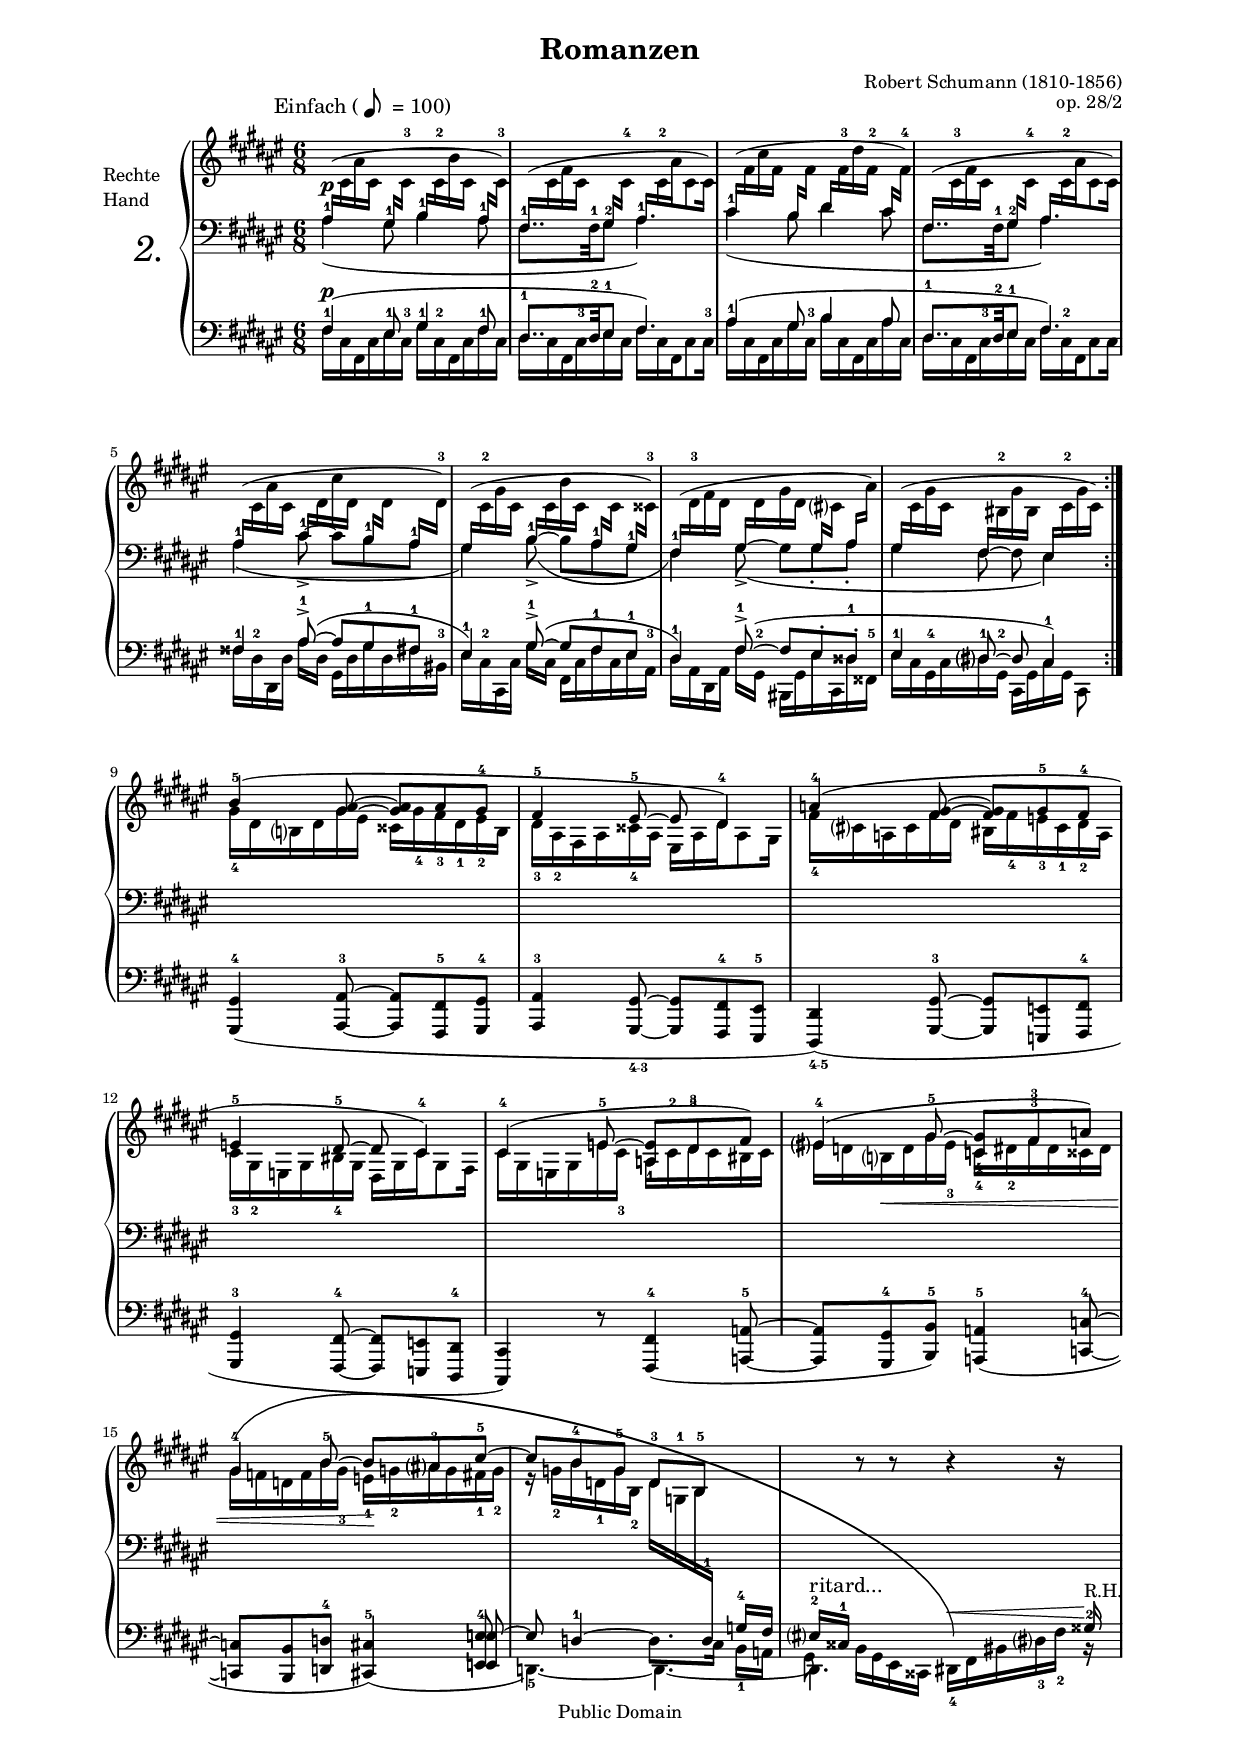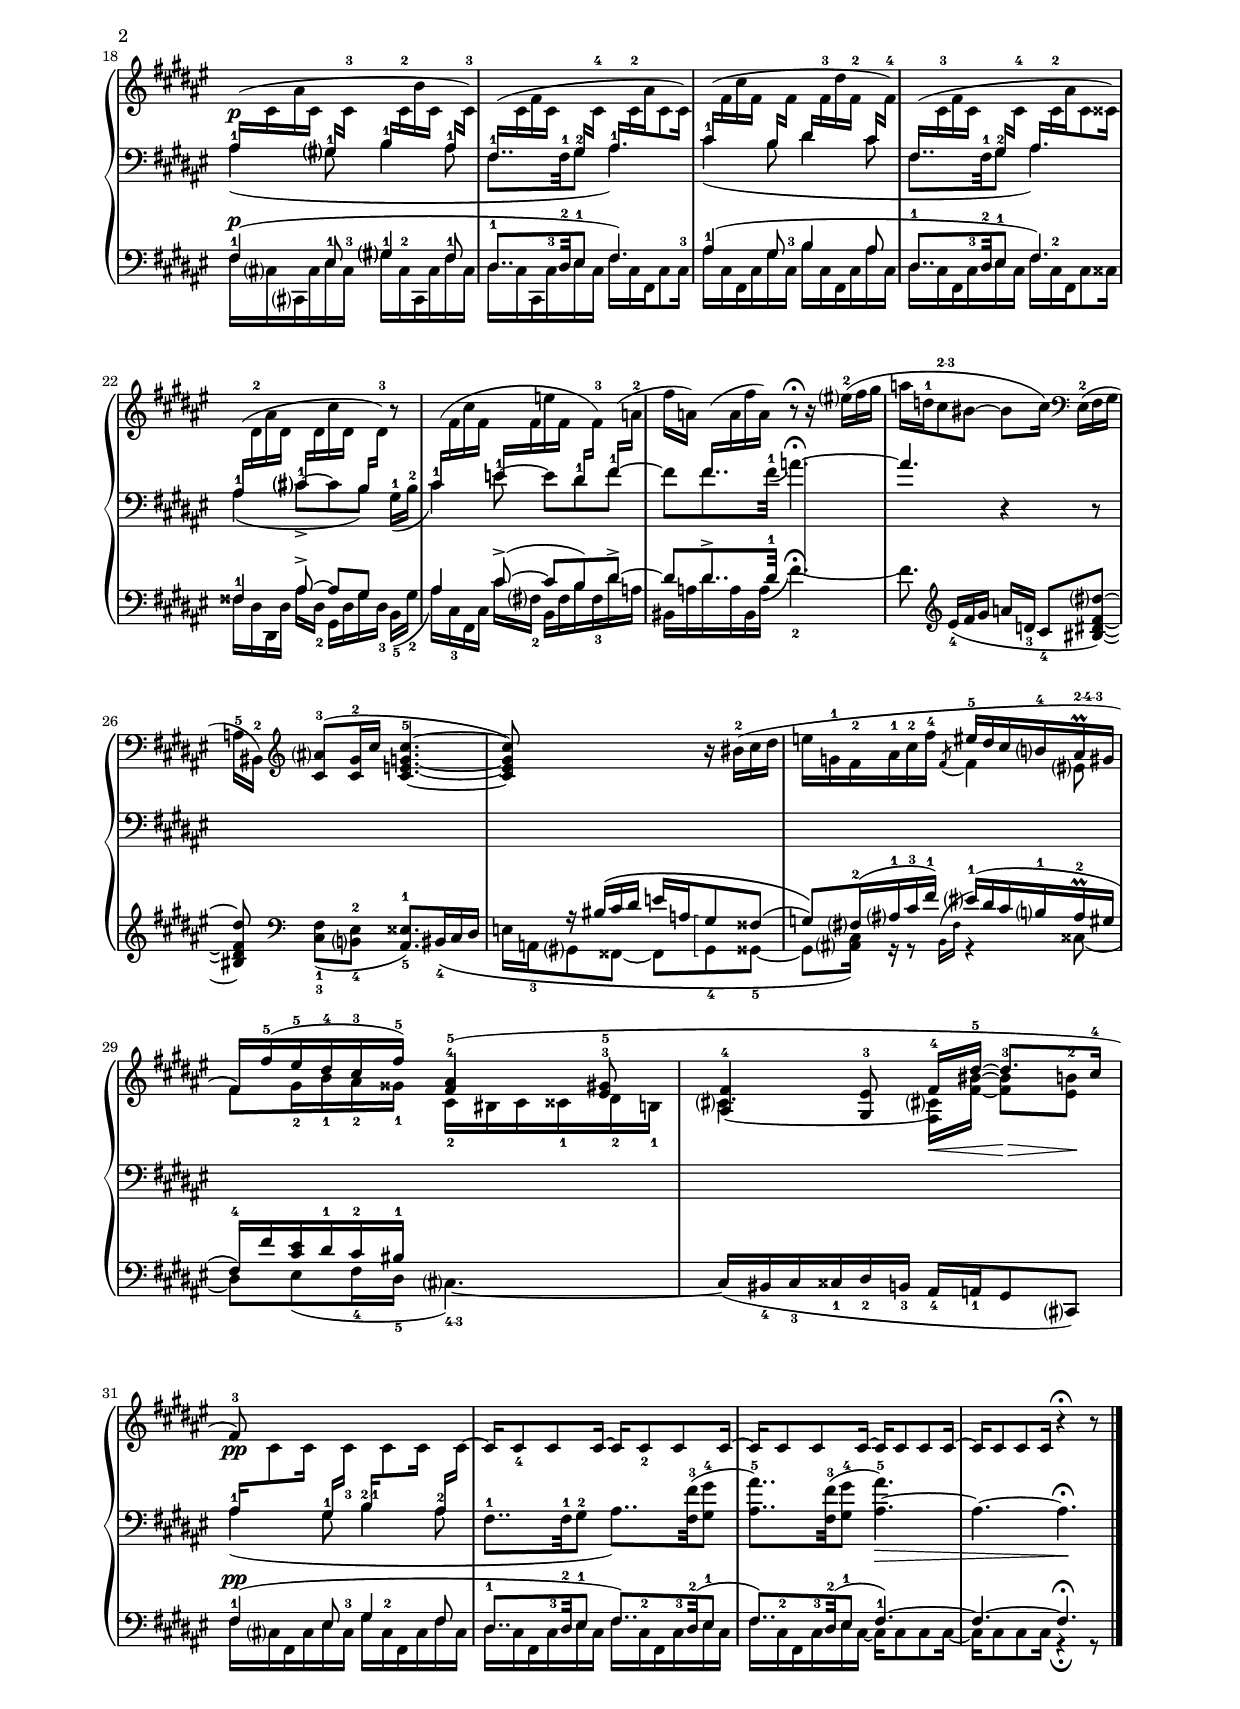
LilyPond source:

% NOT FINISHED!!!!

\include "deutsch.ly"

#(set-global-staff-size 16)

\version "2.10.0"

\header {
  title = "Romanzen"
  opus = "op. 28/2"
  composer = "Robert Schumann (1810-1856)"
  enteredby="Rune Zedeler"
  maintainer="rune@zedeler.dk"
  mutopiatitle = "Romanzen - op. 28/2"
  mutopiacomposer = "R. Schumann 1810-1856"
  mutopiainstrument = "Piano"
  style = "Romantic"
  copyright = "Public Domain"
}

u = { \change Staff = up  \stemDown }
m = { \change Staff = mid  \stemUp  }

%
% d = .. complains about note names.
% 
#(define d  #{ \change Staff = down  \stemUp #})

forcedBreak = \break

global =  { \key fis \major \time 6/8
  \set Score.beatLength =  #(ly:make-moment 3 8)
  \repeat volta 2 { s2.*8 } s2.*26 \bar "|."
}

righta =  \transpose c cis' {
 % \stemUp \slurUp \tieUp
 \stemUp
 \repeat volta 2 {
  \override TextScript   #'extra-offset = #'(-8.0 . 2.5)
  \m  a,16[^\p( \u c^\markup {
      \large "Einfach ("
      \note #"8" #1
      \large " = 100)" }
  a c ] \m  g,[ \u c^3 ] \m  b,[ \u c^2 b c] \m  a,[ \u c^3]) | 
  \revert TextScript #'extra-offset
  \m  f,[( \u c f c] \m  g,[ \u c^4] \m  a,[ \u c^2 a c8  c16)] | 
  \m  c16[( \u f c' f] \m  b,[ \u f] \m  d[ \u f^3 d' f^2] \m  c[ \u  f)^4] |
  \m  f,16[( \u c16^3 f c] \m  g,[ \u c^4] \m  a,[ \u c^2 a c8  c16)] |
  \m  a,[( \u c a c] \m  c[ \u d c' d] \m  b,[ \u d] \m  a,[ \u  d)^3] |
  \m  g,[( \u c^2 g c] \m  b,[ \u c b c] \m  a,[ \u c] \m  g,[ \u  cis)^3] |
  \m  f,[( \u d^3 f d] \m  g,[ \u d g d] \m  g,[ \u c] \m  a,[ \u  a)] |
  \m  g,[( \u c g c] \m  f,[ \u h,^2 g h,] \m  e,[ \u c^2 g  c)] |
 }
 \forcedBreak
 \stemUp \slurUp \tieUp
 b4^5( <a g>8~<a g> a g^4 |
 f4^5 e8^5~e  d4)^4 |
 as4^4( <g f>8~<g f> g^5 f^4 |
 es4^5 d8^5~d  c4)^4 |
 c^4( es8^5~<es as,_1> d^3  f) |
 e4^4( g8^5~<g ces_4> f^3  as) |
 g4^4 b8^5~b a c'^5~ |
 c' b^4 ges^5 des^3 b,^5 \d  ges,16[^4 f,] |
 e,^2^\markup { \large "ritard..." } cis,^1 \u r8 r r4 r16 \d gis,^2^"R.H."] |


 \forcedBreak
 \m  a,16[^\p( \u c a c] \m  g,[ \u c^3] \m  b,[ \u c^2 b c] \m  a,[ \u  c)^3 ]| 
 \m  f,[( \u c f c] \m  g,[ \u c^4] \m  a,[ \u c^2 a c8  c16)] | 
 \m  c16[( \u f c' f] \m  b,[ \u f] \m  d[ \u f^3 d' f^2] \m  c[ \u  f)]^4 | 
 \m  f,[( \u c^3 f c] \m  g,[ \u c^4] \m  a,[ \u c^2 a c8  cis16)] |
 \m  a,[( \u d^2 a d] \m  c[ \u d c' d] \m  b,[ \u  d)^3] r8 |
 \m  c16[( \u f c' f] \m  es[ \u f es' f] \m  d[ \u  f)^3] \m  f[( \u as^2] |
  f'[  as)] \m  f[( \u as f'  as)] r8^\fermata r16 e'^2( f' g' | \stemNeutral \tieNeutral
 as' des'^1 c'8^\markup { \finger "2-3" } h~h  c'16) \clef F  e,16[(^2 f, g,] |
 \forcedBreak

  as,[^5 h,,^2)] \clef G <c a^3>8[( <c g^2>16 c'] <c es ges c'^5>4.~
 <c es ges c'>8) s4 s8 r16 h^2( c' d' | 
 es' ges-1 f-2 a-1 c'-2 f'-4 \stemUp \tieUp e'-5 d' c' b-4 a^\prall^\markup { \finger "2-4-3" } g |
  f) f'-5( e'-5 d'-4 c'-3  f')-5 <f^4 a^5>4( <e^3 g^5>8 |
 <a, f^4>4 <g, e^3>8 f16^4 d'^5~ d'8.[ c'16^4] |
 \forcedBreak 
 << f8)^3_\pp \new Voice =  "another" { \m  a,16[ \u c8 c16] } >> \m  g,[ \u c_3] \m  b,[^\markup { \finger "2-1" } \u c8 c16] \m  a,[ \u c]~ | \stemNeutral
 c16 c8_4 c c16~c c8_2 c c16~ |
 c16 c8 c c16~c c8 c c16~ |
 c16 c8 c c16 r4^\fermata r8 | \bar "|."

}

rightb =  \transpose c cis' {
 \relative c { \stemDown \slurDown
  \repeat volta 2 {
   a4^1( g8^1 b4^1 a8^1 |
   f8..^1 f32^1 g8^2  a4.)^1 |
   c4^1( b8 d4 c8 |
   f,8.. f32^1 g8^2  a4.) |
   a4(^1 c8^1_\accent~c b^1 a^1 |
    g4) b8^1_\accent(~b a^1 g^1 |
    f4)^1 g8_\accent(~g g_. a_. |
   g4 f8~f  e4) |
  }
 }
 \u \slurUp
 g16_4 d b, d g e cis g_4 f_3 d_1 e_2 b, |
 d_3 a,_2 f, a, cis_4 a, e, a, d a,8 g,16 |
 f_4 c as, c f d h, f_4 es_3 c_1 d_2 as, |
 c_3 g,_2 es, g, h,_4 g, d, g, c g,8 f,16 |
 c g, es, g, es c_3 as, c^2 d^3 c h, c |
 e des b,\< des g e_3 ces_4 d_2 f^3 d cis d |
 \once \override PhrasingSlur   #'extra-offset = #'(0 . 3)
 g\( fes des fes b g_3 es_1\! ges_2 a^3 ges f_1 ges_2 |
 r ges_2 b des_1 ges b,_2 des ges,^1 b, \d des,^1 \stemDown \transpose c' c { b,[_1 as,] |
 g,8  b,16[ g, e, cis,]  d,\)_4 \< f, h, d_3 f_2  r16\! }

 \change Staff=mid
 \relative c { \stemDown \slurDown
  a4^1( g8^1 b4^1 a8^1 |
  f8..^1 f32^1 g8^2  a4.)^1 |
  c4^1( b8 d4 c8 |
  f,8.. f32^1 g8^2  a4.) |
  a4^1( c8^1_\accent~[c b)] g16^1([ b^2] |
   c4)^1 es8^1~es d^1 f^1~ |
  \override PianoStaff.Arpeggio  #'direction = #UP
  f f8.. f32^1( as4.)^\fermata\arpeggio ~ |
  \revert PianoStaff.Arpeggio #'direction
  \stemUp \tieUp as r4 r8 |
 }
  s2. s
 \u s4. \grace {
  \override Stem   #'stroke-style = #"grace"
  f8(
  \revert Stem #'stroke-style }
  f4) e8 |
 f g16_2 b_1 a_2 gis_1 c_2 h, c cis_1 d_2 b,_1 |
 \tieDown c4.~<f, c  >16\< \tieNeutral <f h>~ < f^3 h >8[\>\! < e b^2> \!] |
 \change Staff=mid
 \transpose c' c {
  a4^1( g8^1 b4 a8^2 |
  f8..^1 f32^1 g8^2  a8..)   \slurUp <f f'^3>32( <g g'^4>8 |
  <a a'^5>8..) <f f'^3>32( <g g'^4>8 <a a'^5 >4.\>) ~ |
  a~ a\!^\fermata \bar "|."
 }
}

lefta =  \transpose c cis {
 \stemUp \slurUp \tieUp
 \repeat volta 2 {
  f4^1( e8^1 g4^1 f8^1 |
  d8..^1 d32^2 e8^1  f4.) |
  a4^1( g8 b4 a8 |
  d8..^1 d32^2 e8^1  f4.) |
  fis4^1 a8^1^\accent(~a g^1 f^1 |
   e4)^1 g8^1^\accent(~g f^1 e^1 |
   d4)^1 f8^1^\accent(~f e^. dis^1^. |
  e4^1 d8^1~d  c4)^1 |
 }
 \d \tieNeutral \slurDown
 <<
 \transpose c' c {
  g4 a8~a f g | a4 g8~g f e |
  d4 g8~g es f | g4 f8~f es d |
  c4 r8 f4 as8~ | as g b as4 ces'8~ |
  ces' b des' c'4 \new Voice =  "another" { \stemUp \tieUp <es' es>8~ |
  es' des'4^1~ \stemDown  des'8.[ c'16] }
 }
 \transpose c' c, {
  g4(-4 a8-3~a f-5 g-4 | a4-3 g8-\markup { \finger "4-3" } ~g f-4 e-5 |
   d4)-\markup { \finger "4-5" }( g8-3~g es f-4 | g4-3 f8-4~f es d-4 |
   c4) r8 f4-4( as8-5~ | as g-4  b)-5 as4-5( ces'8-4~ |
  ces' b des'-4  c'4)-5( <es'-4 es''>8 |
  \stemDown \tieDown  des'4.)_5~des'~ |
  \override NoteColumn   #'horizontal-shift = #-1 des' s
 }
 >>
 \change Staff=down \stemUp \slurUp \tieUp \phrasingSlurUp
 f4^1( e8^1 g4^1 f8^1 |
 d8..^1 d32^2 e8^1  f4.) |
 a4^1( g8 b4 a8 |
 d8..^1 d32^2 e8^1  f4.) |
 fis4 a8^\accent~a g s |
 a4 c'8^\accent(~c'  b) d'^\accent~ |
 d' d'8..^\accent d'32-1 s4. |
 s2.*2
 s8 r16 h\( c' d' es' as g8\arpeggio  fis(
 ges)\) f16-2( a-1 c'-3  f')-1 \grace {
  \override Stem   #'stroke-style = #"grace"
  \stemDown \slurUp  b,[( f] \stemUp 
  \revert Stem #'stroke-style }
  e')-1( d' c' b-1 a-2\prall g 
  f16)-4 f' <c' e'> d'-1 c'-2 h-1 s4.
 s2.
 f4^1( e8 g4 f8 |
 d8..^1 d32-2 e8^1  f8..) d32^2( e8^1 |
  f8..) d32-2( e8^1  f4.)^1 ~ |
 f~ f\fermata |
}

leftb =  \transpose c cis {
 \stemDown \slurDown \tieDown
 \repeat volta 2 {
  f16^\p c f, c e c-3 g c-2 f, c f c |
  d c f, c-3 e c f c f, c8 c16-3 |
  a16 c f, c g c-3 b c f, c a c |
  d c f, c-3 e c f c-2 f, c8 c16 |
  fis d-2 d, d  a[ d] g, d g d f h,-3 |
  e c-2 c, c  g[ c] f, c f c e a,-3 |
  d a, d, a,  f[ g,-2] h,, g, e c, dis fis,-5 |
  e c g,-4 c d g,-2  c,[ g, c g,] c,8 |
 }

 s2.*9 |

 f16^\p c c, c e c-3 g c-2 c, c f c |
 d c c, c-3 e c f c f, c8 c16-3 |
 a16 c f, c g c-3 b c f, c a c |
 d c f, c-3 e c f c-2 f, c8 cis16 |
 fis^1 d d, d  a[ d_2] g, d g d_3  b,[_5( g_2] |
  a) c_3 f, c  c'[ f_2] b, f b f_3 d' as |
 h, as d' as h, as( f'4.)^\fermata\arpeggio_2 ~
 \d \stemDown f'8. \clef G \stemNeutral \tieNeutral \phrasingSlurDown
   \transpose c c' { e16[_4( f g]  as[ des_3]  c8[_4 <h, d f d'>)]~ |
 <h, d f d'>} \clef F <c_3 f_1>[( <b,_4 e^2>] <a,_5 eis^1>8.) h,16_4\( c d |
 \voiceTwo
 es as,_3 g,8 fis,~fis, g,_4\arpeggio gis,_5~ |
 gis, <a, c>16\) r16 r8 r4 cis8( |
  d) e( f16_4 d_5  c4.)_ \markup { \finger "4-3" }~ |
 \oneVoice
 c16( h,_4 c_3 cis_1 d_2 b,_3 a,_4 as,_1 g,8  c,8) |
 \change Staff = down \stemDown \tieDown
 f16^\pp c f, c e c-3 g c-2 f, c f c |
 d c f, c-3 e c f c-2 f, c-3 e c |
 f c-2 f, c-3 e c ~ c c8 c c16 ~ |
 c c8 c c16 r4_\fermata r8 \bar "|." |
}


\paper {
    indent = 0.5 \in
    % textheight = 29.8 \cm
    pagenumber = no
    line-width = 17.0 \cm
}  
		       
\score { 
  \context PianoStaff <<
    #(set-accidental-style 'piano-cautionary)
    \override PianoStaff.NoteCollision   #'merge-differently-dotted = ##t
    \set PianoStaff.connectArpeggios = ##t
    \override PianoStaff.Arpeggio #'stencil = #ly:arpeggio::brew-chord-bracket

    \override PianoStaff.InstrumentName #'font-size = #6
    \override PianoStaff.InstrumentName #'font-shape = #'italic
    \override PianoStaff.InstrumentName #'font-magnification = #3
    
    \set PianoStaff.instrumentName = "  2."
    \new Staff =  "up" {
      \override Staff.DynamicLineSpanner   #'direction = #DOWN
      \clef G <<\global \new Voice =  "upv" \righta >>
    }
    \new Staff =  "mid" {
    \override Staff.InstrumentName #'font-size = #0
    \override Staff.InstrumentName #'font-shape = #'upright
    \override Staff.InstrumentName #'font-magnification = #1
    \override Staff.InstrumentName #'extra-offset = #'(0 . 6)
   % \set Staff.instrumentName = "\\begin{turn}{-90}{Rechte Hand}\\end{turn}"
    \set Staff.instrumentName = \markup { \column { Rechte Hand }  \hspace #2 }
      \clef F <<\global \new Voice =  "midv" \rightb>>
    }
      \new Staff =  "down" {
        \override Staff.DynamicLineSpanner   #'direction = #UP
        \clef F
	<< \global \new Voice \lefta \new Voice \leftb >>
    }
  >>
  \layout { 
    \context {
      \RemoveEmptyStaffContext
    }
    \context {
      \Score
      \override SpacingSpanner #'common-shortest-duration = #(ly:make-moment 1 8)
    }
    \context {
      \PianoStaff
      \override VerticalAlignment #'forced-distance = #13.0
    }
  }
  
  \midi {
    \context {
      \Score
      tempoWholesPerMinute = #(ly:make-moment 100 8)
      }
    }


}


